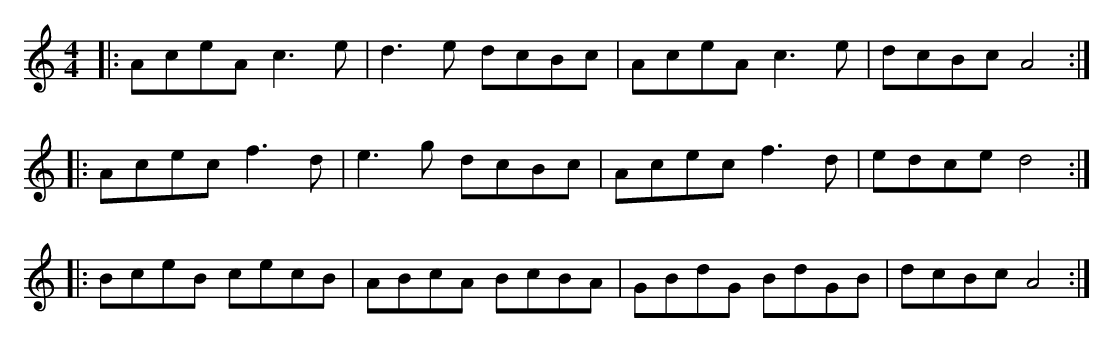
X:1
M:4/4
K:Amin
|:AceA c3 e|d3 e dcBc|AceA c3 e|dcBc A4:|
|:Acec f3 d|e3 g dcBc|Acec f3 d|edce d4:|
|:BceB cecB|ABcA BcBA|GBdG BdGB|dcBc A4:|
